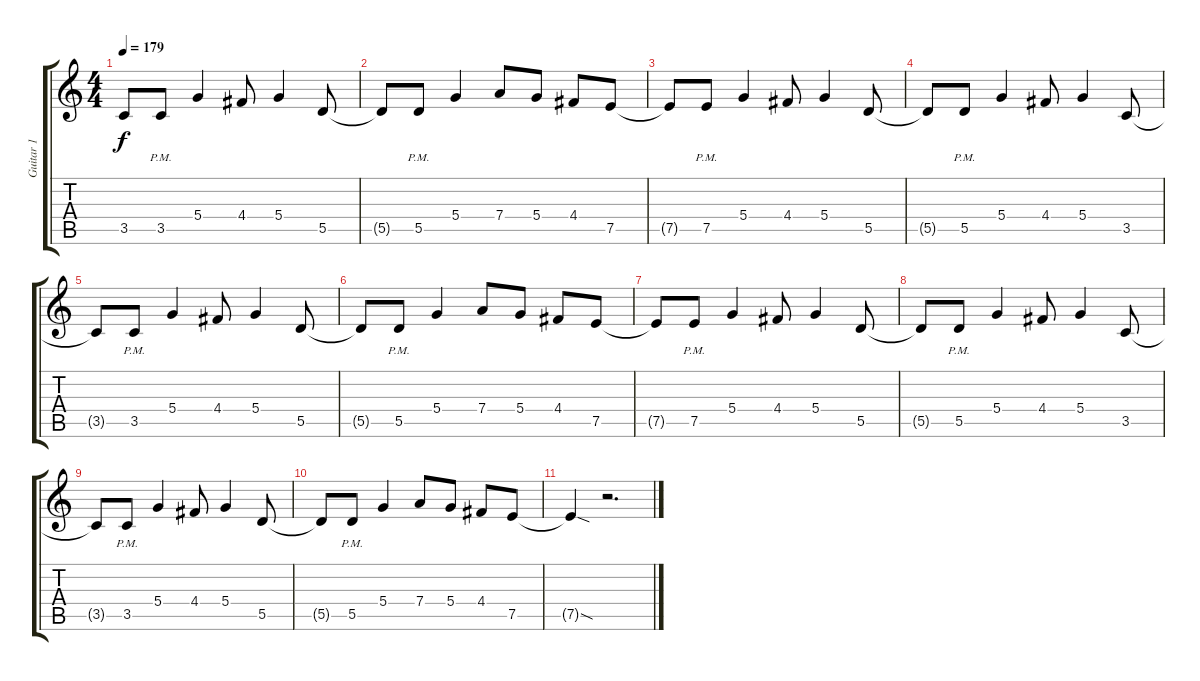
\track ("Guitar 1" "Guitar 1") {instrument distortionguitar}
\staff {score tabs}
\tuning (E4 B3 G3 D3 A2 E2) {hide}
\ts (4 4)
\tempo 179
\clef g2
\ks c
3.5{t}.8{dy f} 3.5{pm}.8 5.4.4 4.4.8 5.4.4 5.5.8 |
5.5{t}.8 5.5{pm}.8 5.4.4 7.4.8 5.4.8 4.4.8 7.5.8 |
7.5{t}.8 7.5{pm}.8 5.4.4 4.4.8 5.4.4 5.5.8 |
5.5{t}.8 5.5{pm}.8 5.4.4 4.4.8 5.4.4 3.5.8 |
3.5{t}.8 3.5{pm}.8 5.4.4 4.4.8 5.4.4 5.5.8 |
5.5{t}.8 5.5{pm}.8 5.4.4 7.4.8 5.4.8 4.4.8 7.5.8 |
7.5{t}.8 7.5{pm}.8 5.4.4 4.4.8 5.4.4 5.5.8 |
5.5{t}.8 5.5{pm}.8 5.4.4 4.4.8 5.4.4 3.5.8 |
3.5{t}.8 3.5{pm}.8 5.4.4 4.4.8 5.4.4 5.5.8 |
5.5{t}.8 5.5{pm}.8 5.4.4 7.4.8 5.4.8 4.4.8 7.5.8 |
7.5{sod t}.4 r.2{d}
